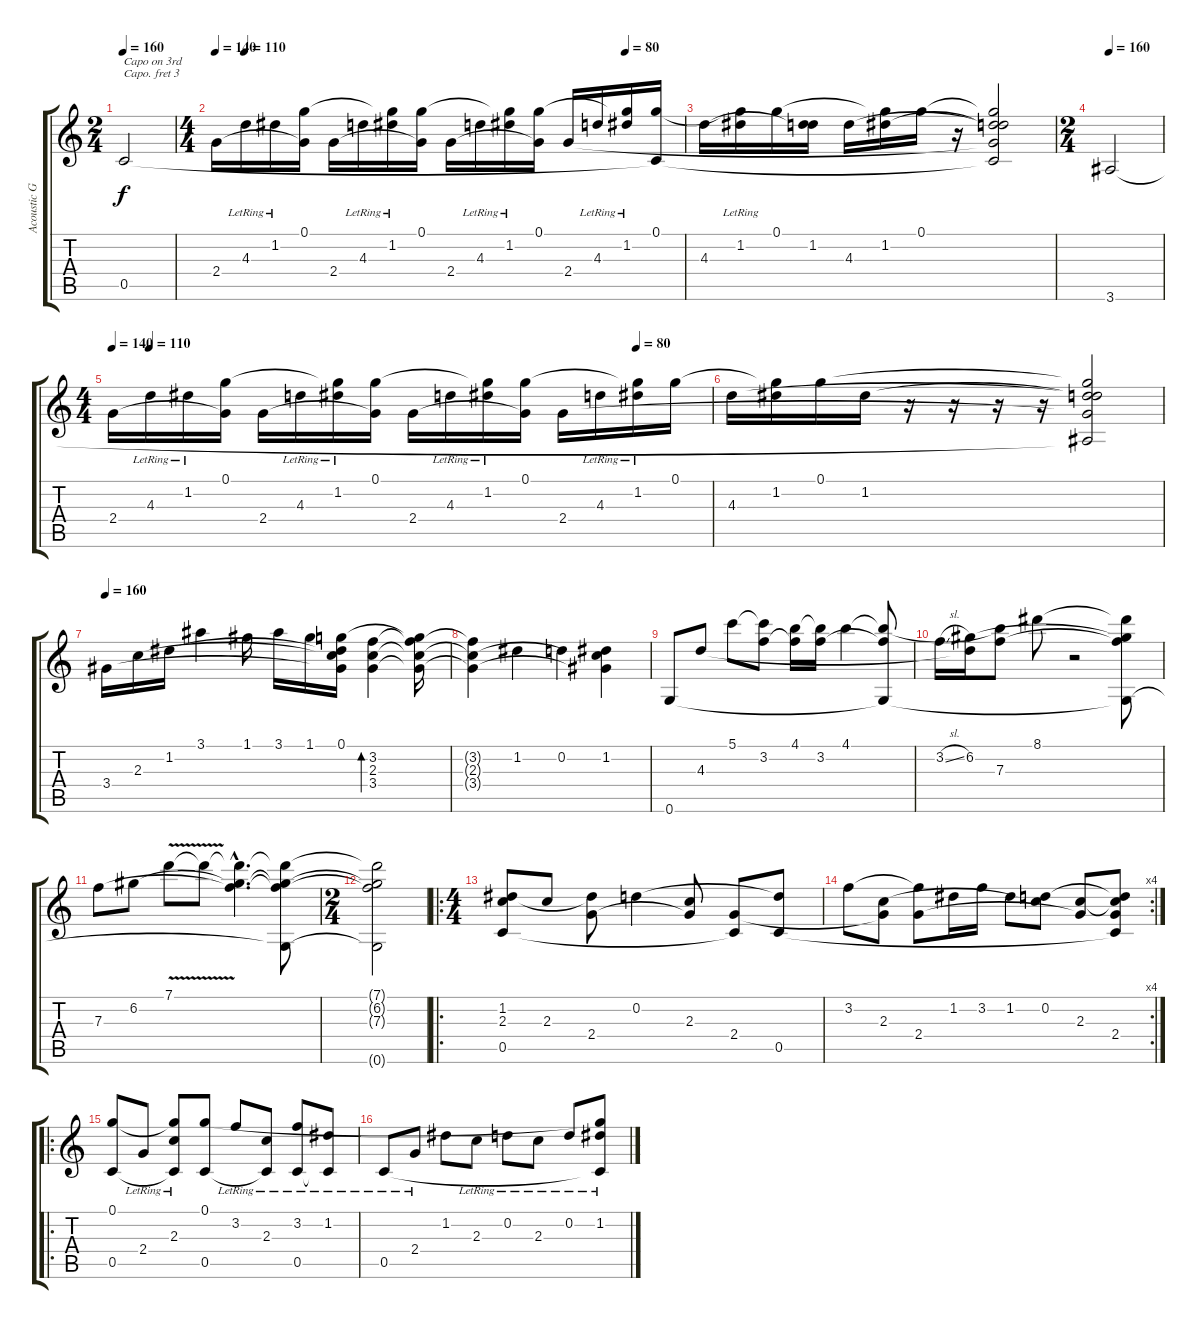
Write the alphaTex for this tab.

\track ("Acoustic Guitar" "Acoustic G") {instrument acousticguitarnylon}
\staff {score tabs}
\capo 3
\tuning (E4 B3 G3 D3 A2 E2) {hide}
\ts (2 4)
\tempo 160
\clef g2
\ks c
0.5.2{txt "Capo on 3rd" dy f instrument acousticguitarnylon} |
\ts (4 4)
\tempo 140
\tempo (110 0.0625)
\tempo (80 0.875)
2.4.16 4.3{lr}.16 1.2{lr}.16 (0.1 2.4{t}).16 2.4.16 4.3{lr}.16 (0.1{t} 1.2{lr}).16 (0.1 2.4{t}).16 2.4.16 4.3{lr}.16 (0.1{t} 1.2{lr}).16 (0.1 2.4{t}).16 2.4.16 4.3{lr}.16 (0.1{t} 1.2{lr}).16 (0.1 0.5{t}).16 |
4.3.16 (0.1{t} 1.2{lr}).16 0.1.16 (1.2 4.3{t}).16 4.3.16 (0.1{t} 1.2).16 0.1.16 r.16 (0.1{t} 1.2{t} 4.3{t} 2.4{t} 0.5{t}).2 |
\ts (2 4)
\tempo 160
3.6.2 |
\ts (4 4)
\tempo 140
\tempo (110 0.0625)
\tempo (80 0.875)
2.4.16 4.3{lr}.16 1.2{lr}.16 (0.1 2.4{t}).16 2.4.16 4.3{lr}.16 (0.1{t} 1.2{lr}).16 (0.1 2.4{t}).16 2.4.16 4.3{lr}.16 (0.1{t} 1.2{lr}).16 (0.1 2.4{t}).16 2.4.16 4.3{lr}.16 (0.1{t} 1.2{lr}).16 0.1.16 |
4.3.16 (0.1{t} 1.2).16 0.1.16 1.2.16 r.16 r.16 r.16 r.16 (0.1{t} 1.2{t} 4.3{t} 2.4{t} 3.6{t}).2 |
\tempo 160
3.4.16 2.3.16 1.2.16 3.1.4 1.1.16 3.1.16 1.1.16 (0.1 1.2{t} 2.3{t} 3.4{t}).16 (3.2 2.3 3.4).4{bd 480} (0.1{t} 3.2{t} 2.3{t} 3.4{t}).16 |
(3.2{t} 2.3{t} 3.4{t}).4 1.2.4 0.2.4 (1.2 2.3{t} 3.4{t}).4 |
0.6.8 4.3.8 5.1.8 (5.1{t} 3.2).8 (4.1 3.2{t}).16 (4.1{t} 3.2).16 4.1.4 (4.1{t} 3.2{t} 0.6{t}).8 |
3.2{sl}.16 (6.2 4.3{t}).16 (4.1{t} 7.3).8 8.1.8 r.2 (8.1{t} 6.2{t} 7.3{t} 0.6{t}).8 |
7.3.8 6.2.8 7.1{v}.8 7.1{t}.8 (7.1{hac t} 6.2{hac t} 7.3{hac t}).4{d} (7.1{t} 6.2{t} 7.3{t} 0.6{t}).8 |
\ts (2 4)
(7.1{t} 6.2{t} 7.3{t} 0.6{t}).2 |
\ro
\ts (4 4)
(1.2 2.3 0.5).8 2.3.8 (1.2{t} 2.4).8 0.2.4 (2.3 2.4{t}).8 (2.4 0.5{t}).8 (0.2{t} 0.5).8 |
\rc 4
3.2.8 (2.3 2.4{t}).8 (3.2{t} 2.4).8 1.2.16 3.2.16 1.2.8 (0.2 2.3{t}).8 (2.3 2.4{t}).8 (0.2{t} 2.3{t} 2.4 0.5{t}).8 |
\ro
(0.1 0.5).8 2.4{lr}.8 (0.1{t} 2.3{lr} 0.5{t}).8 (0.1 0.5).8 3.2{lr}.8 (2.3{lr} 0.5{t}).8 (3.2{lr} 0.5).8 (1.2{lr} 0.5{t}).8 |
0.5{lr}.8 2.4{lr}.8 1.2.8 2.3{lr}.8 0.2{lr}.8 2.3{lr}.8 0.2{lr}.8 (0.1{t} 1.2{lr} 0.5{t}).8
